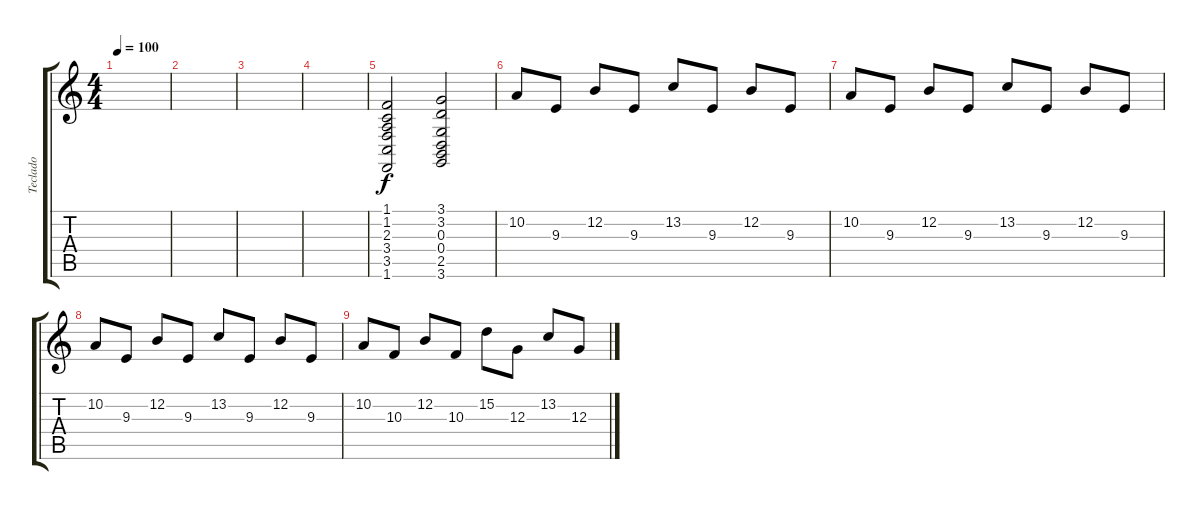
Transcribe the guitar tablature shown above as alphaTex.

\track ("Teclado" "Teclado") {instrument choiraahs}
\staff {score tabs}
\tuning (E4 B3 G3 D3 A2 E2) {hide}
\ts (4 4)
\tempo 100
\clef g2
\ks c
|
|
|
|
(1.1 1.2 2.3 3.4 3.5 1.6).2 (3.1 3.2 0.3 0.4 2.5 3.6).2 |
10.2.8 9.3.8 12.2.8 9.3.8 13.2.8 9.3.8 12.2.8 9.3.8 |
10.2.8 9.3.8 12.2.8 9.3.8 13.2.8 9.3.8 12.2.8 9.3.8 |
10.2.8 9.3.8 12.2.8 9.3.8 13.2.8 9.3.8 12.2.8 9.3.8 |
10.2.8 10.3.8 12.2.8 10.3.8 15.2.8 12.3.8 13.2.8 12.3.8
